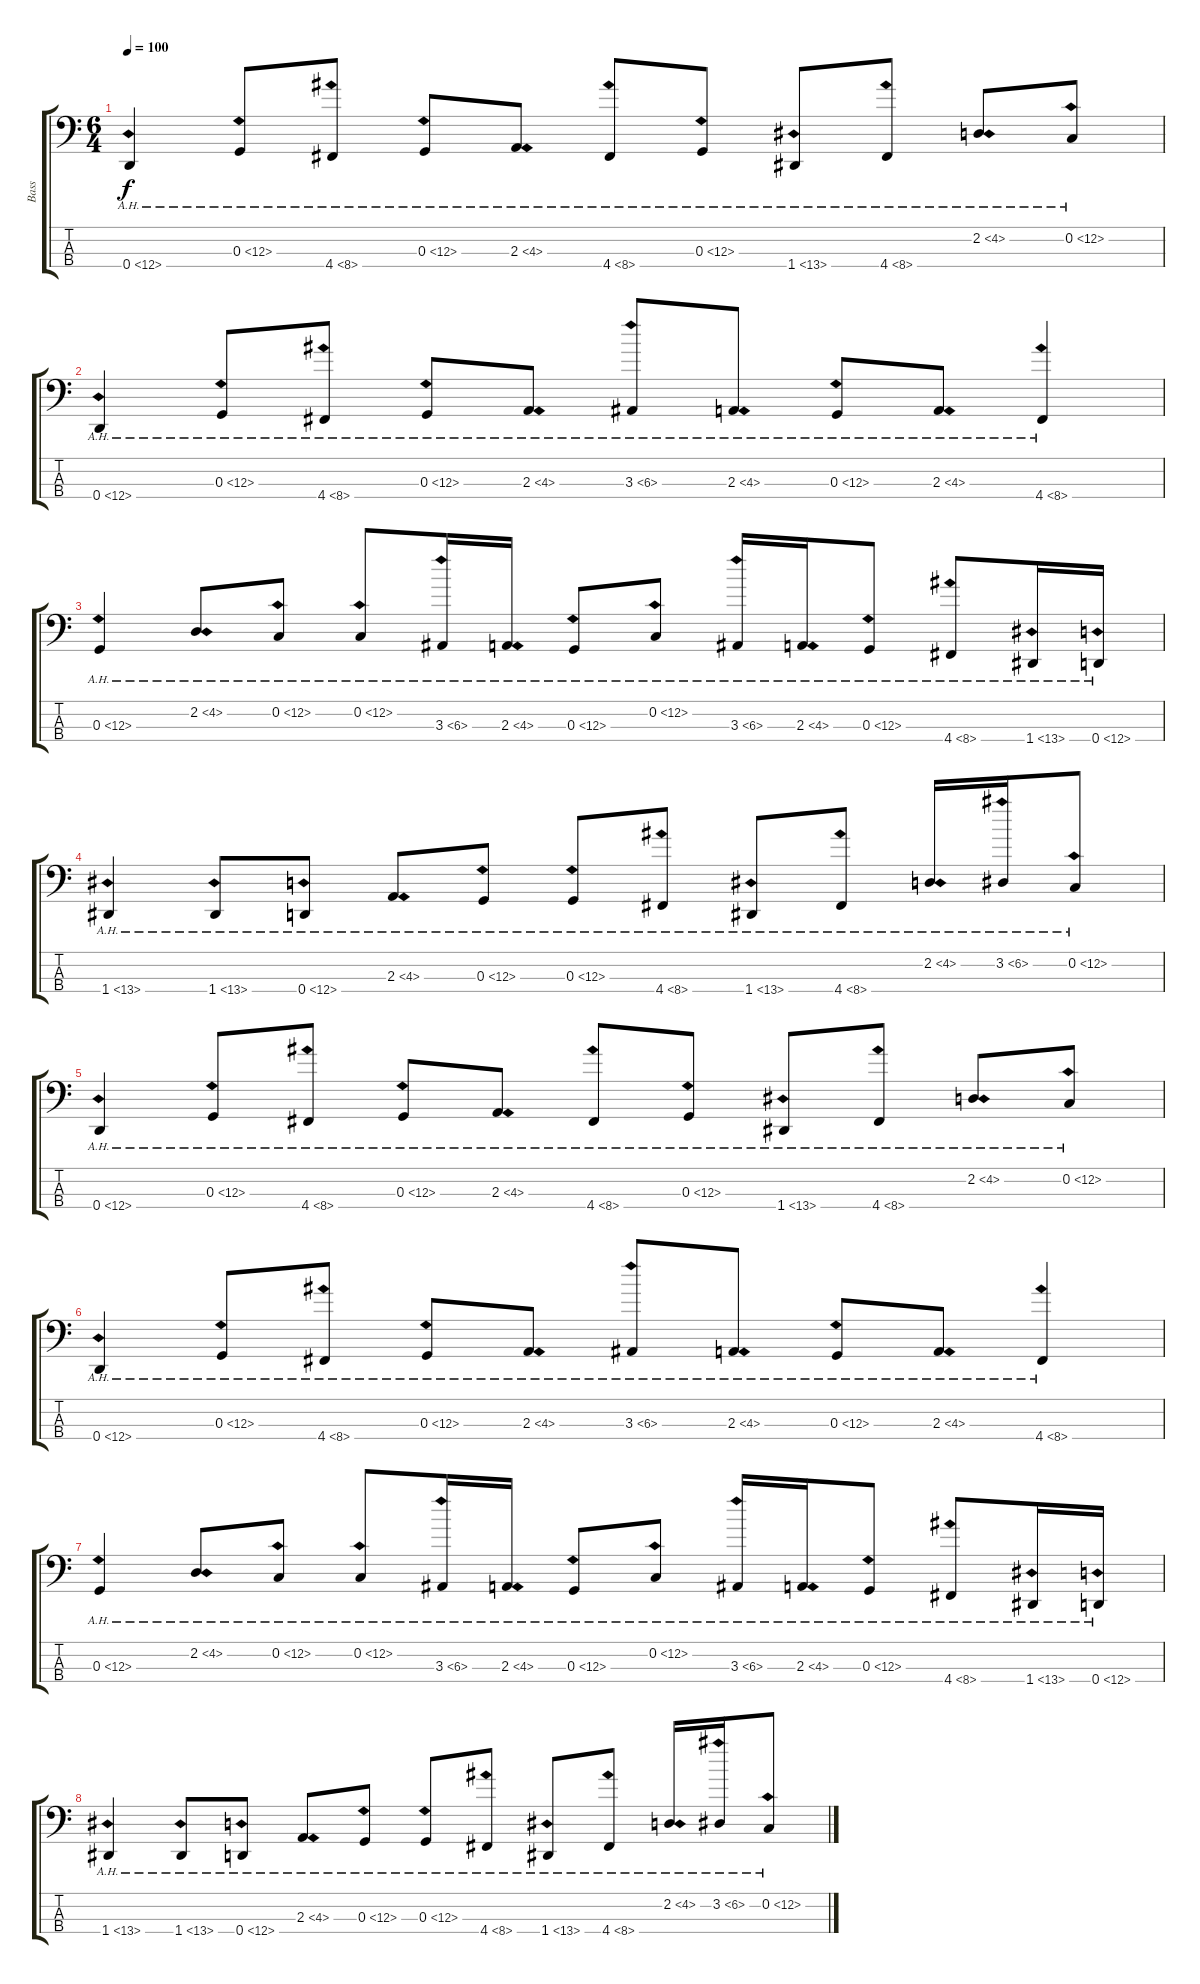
\track ("Bass" "Bass") {instrument electricbassfinger}
\staff {score tabs}
\tuning (F2 C2 G1 D1) {hide}
\ts (6 4)
\tempo 100
\clef f4
\ks c
0.4{ah 12}.4{dy f instrument electricbassfinger} 0.3{ah 12}.8 4.4{ah 4}.8 0.3{ah 12}.8 2.3{ah 2}.8 4.4{ah 4}.8 0.3{ah 12}.8 1.4{ah 12}.8 4.4{ah 4}.8 2.2{ah 2}.8 0.2{ah 12}.8 |
0.4{ah 12}.4 0.3{ah 12}.8 4.4{ah 4}.8 0.3{ah 12}.8 2.3{ah 2}.8 3.3{ah 3}.8 2.3{ah 2}.8 0.3{ah 12}.8 2.3{ah 2}.8 4.4{ah 4}.4 |
0.3{ah 12}.4 2.2{ah 2}.8 0.2{ah 12}.8 0.2{ah 12}.8 3.3{ah 3}.16 2.3{ah 2}.16 0.3{ah 12}.8 0.2{ah 12}.8 3.3{ah 3}.16 2.3{ah 2}.16 0.3{ah 12}.8 4.4{ah 4}.8 1.4{ah 12}.16 0.4{ah 12}.16 |
1.4{ah 12}.4 1.4{ah 12}.8 0.4{ah 12}.8 2.3{ah 2}.8 0.3{ah 12}.8 0.3{ah 12}.8 4.4{ah 4}.8 1.4{ah 12}.8 4.4{ah 4}.8 2.2{ah 2}.16 3.2{ah 3}.16 0.2{ah 12}.8 |
0.4{ah 12}.4 0.3{ah 12}.8 4.4{ah 4}.8 0.3{ah 12}.8 2.3{ah 2}.8 4.4{ah 4}.8 0.3{ah 12}.8 1.4{ah 12}.8 4.4{ah 4}.8 2.2{ah 2}.8 0.2{ah 12}.8 |
0.4{ah 12}.4 0.3{ah 12}.8 4.4{ah 4}.8 0.3{ah 12}.8 2.3{ah 2}.8 3.3{ah 3}.8 2.3{ah 2}.8 0.3{ah 12}.8 2.3{ah 2}.8 4.4{ah 4}.4 |
0.3{ah 12}.4 2.2{ah 2}.8 0.2{ah 12}.8 0.2{ah 12}.8 3.3{ah 3}.16 2.3{ah 2}.16 0.3{ah 12}.8 0.2{ah 12}.8 3.3{ah 3}.16 2.3{ah 2}.16 0.3{ah 12}.8 4.4{ah 4}.8 1.4{ah 12}.16 0.4{ah 12}.16 |
1.4{ah 12}.4 1.4{ah 12}.8 0.4{ah 12}.8 2.3{ah 2}.8 0.3{ah 12}.8 0.3{ah 12}.8 4.4{ah 4}.8 1.4{ah 12}.8 4.4{ah 4}.8 2.2{ah 2}.16 3.2{ah 3}.16 0.2{ah 12}.8
